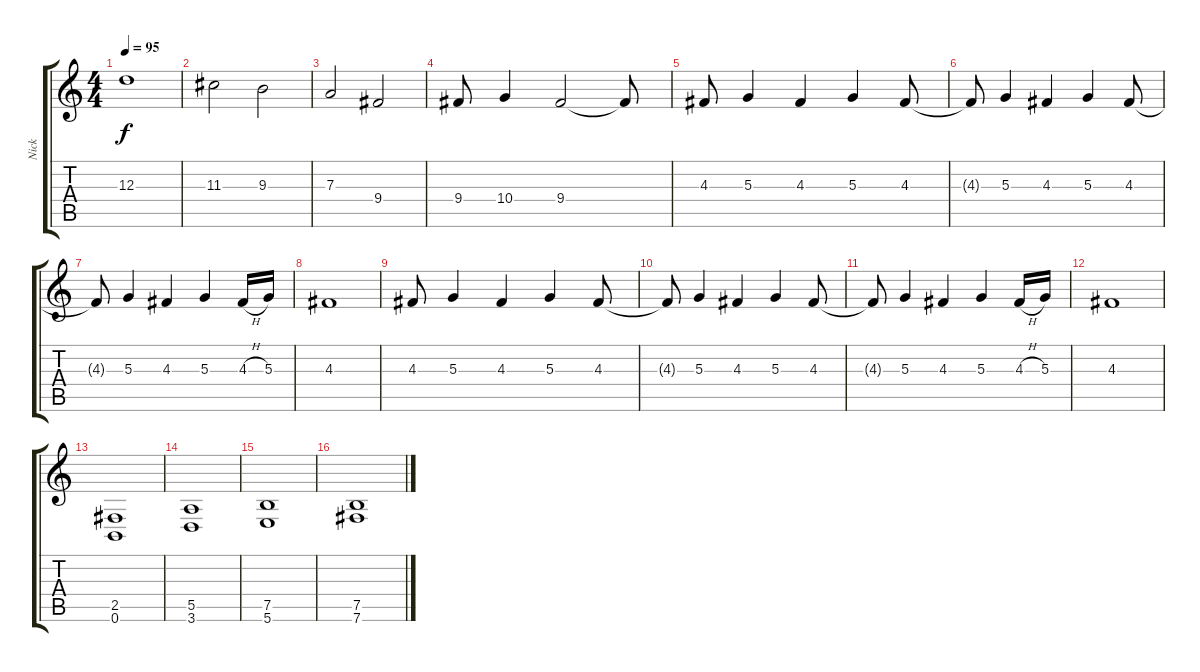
\track ("Nick" "Nick") {instrument distortionguitar}
\staff {score tabs}
\tuning (B3 Gb3 D3 A2 E2 B1) {hide}
\ts (4 4)
\tempo 95
\clef g2
\ks c
12.3.1{dy f} |
11.3.2 9.3.2 |
7.3.2 9.4.2 |
9.4.8 10.4.4 9.4.2 9.4{t}.8 |
4.3.8 5.3.4 4.3.4 5.3.4 4.3.8 |
4.3{t}.8 5.3.4 4.3.4 5.3.4 4.3.8 |
4.3{t}.8 5.3.4 4.3.4 5.3.4 4.3{h}.16 5.3.16 |
4.3.1 |
4.3.8 5.3.4 4.3.4 5.3.4 4.3.8 |
4.3{t}.8 5.3.4 4.3.4 5.3.4 4.3.8 |
4.3{t}.8 5.3.4 4.3.4 5.3.4 4.3{h}.16 5.3.16 |
4.3.1 |
(2.5 0.6).1 |
(5.5 3.6).1 |
(7.5 5.6).1 |
(7.5 7.6).1
